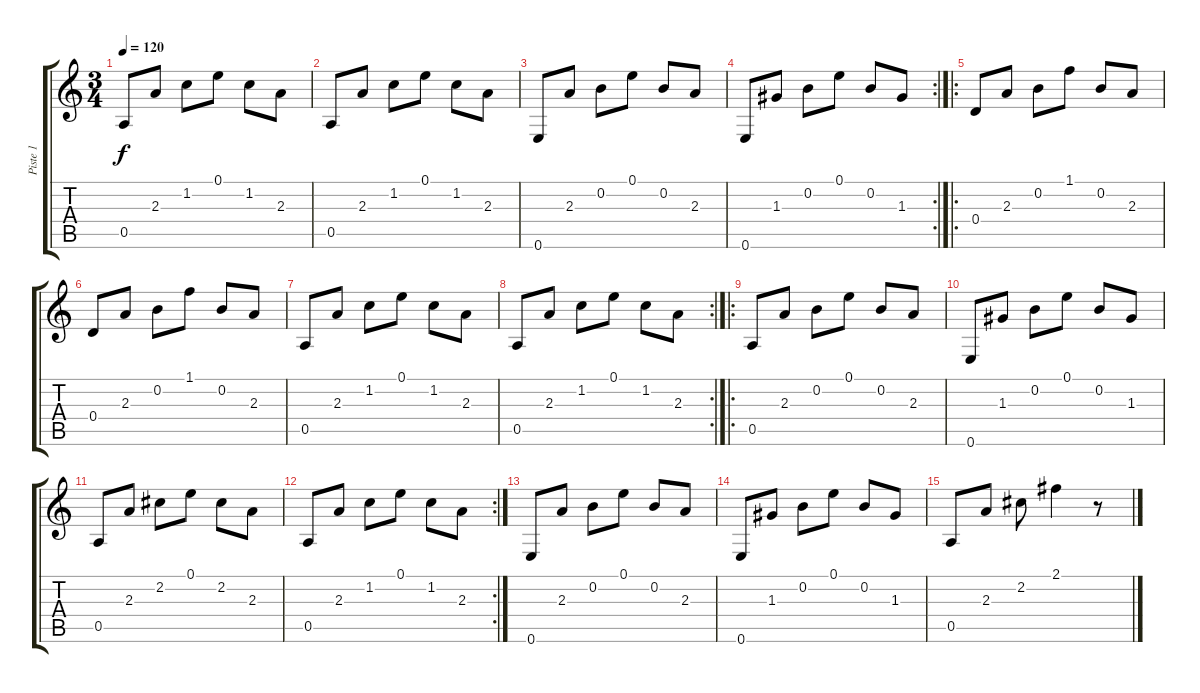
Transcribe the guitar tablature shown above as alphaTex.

\track ("Piste 1" "Piste 1") {instrument acousticguitarnylon}
\staff {score tabs}
\tuning (E4 B3 G3 D3 A2 E2) {hide}
\ts (3 4)
\tempo 120
\clef g2
\ks c
0.5.8{dy f instrument acousticguitarnylon} 2.3.8 1.2.8 0.1.8 1.2.8 2.3.8 |
0.5.8 2.3.8 1.2.8 0.1.8 1.2.8 2.3.8 |
0.6.8 2.3.8 0.2.8 0.1.8 0.2.8 2.3.8 |
\rc 2
0.6.8 1.3.8 0.2.8 0.1.8 0.2.8 1.3.8 |
\ro
0.4.8 2.3.8 0.2.8 1.1.8 0.2.8 2.3.8 |
0.4.8 2.3.8 0.2.8 1.1.8 0.2.8 2.3.8 |
0.5.8 2.3.8 1.2.8 0.1.8 1.2.8 2.3.8 |
\rc 2
0.5.8 2.3.8 1.2.8 0.1.8 1.2.8 2.3.8 |
\ro
0.5.8 2.3.8 0.2.8 0.1.8 0.2.8 2.3.8 |
0.6.8 1.3.8 0.2.8 0.1.8 0.2.8 1.3.8 |
0.5.8 2.3.8 2.2.8 0.1.8 2.2.8 2.3.8 |
\rc 2
0.5.8 2.3.8 1.2.8 0.1.8 1.2.8 2.3.8 |
0.6.8 2.3.8 0.2.8 0.1.8 0.2.8 2.3.8 |
0.6.8 1.3.8 0.2.8 0.1.8 0.2.8 1.3.8 |
0.5.8 2.3.8 2.2.8 2.1.4 r.8
